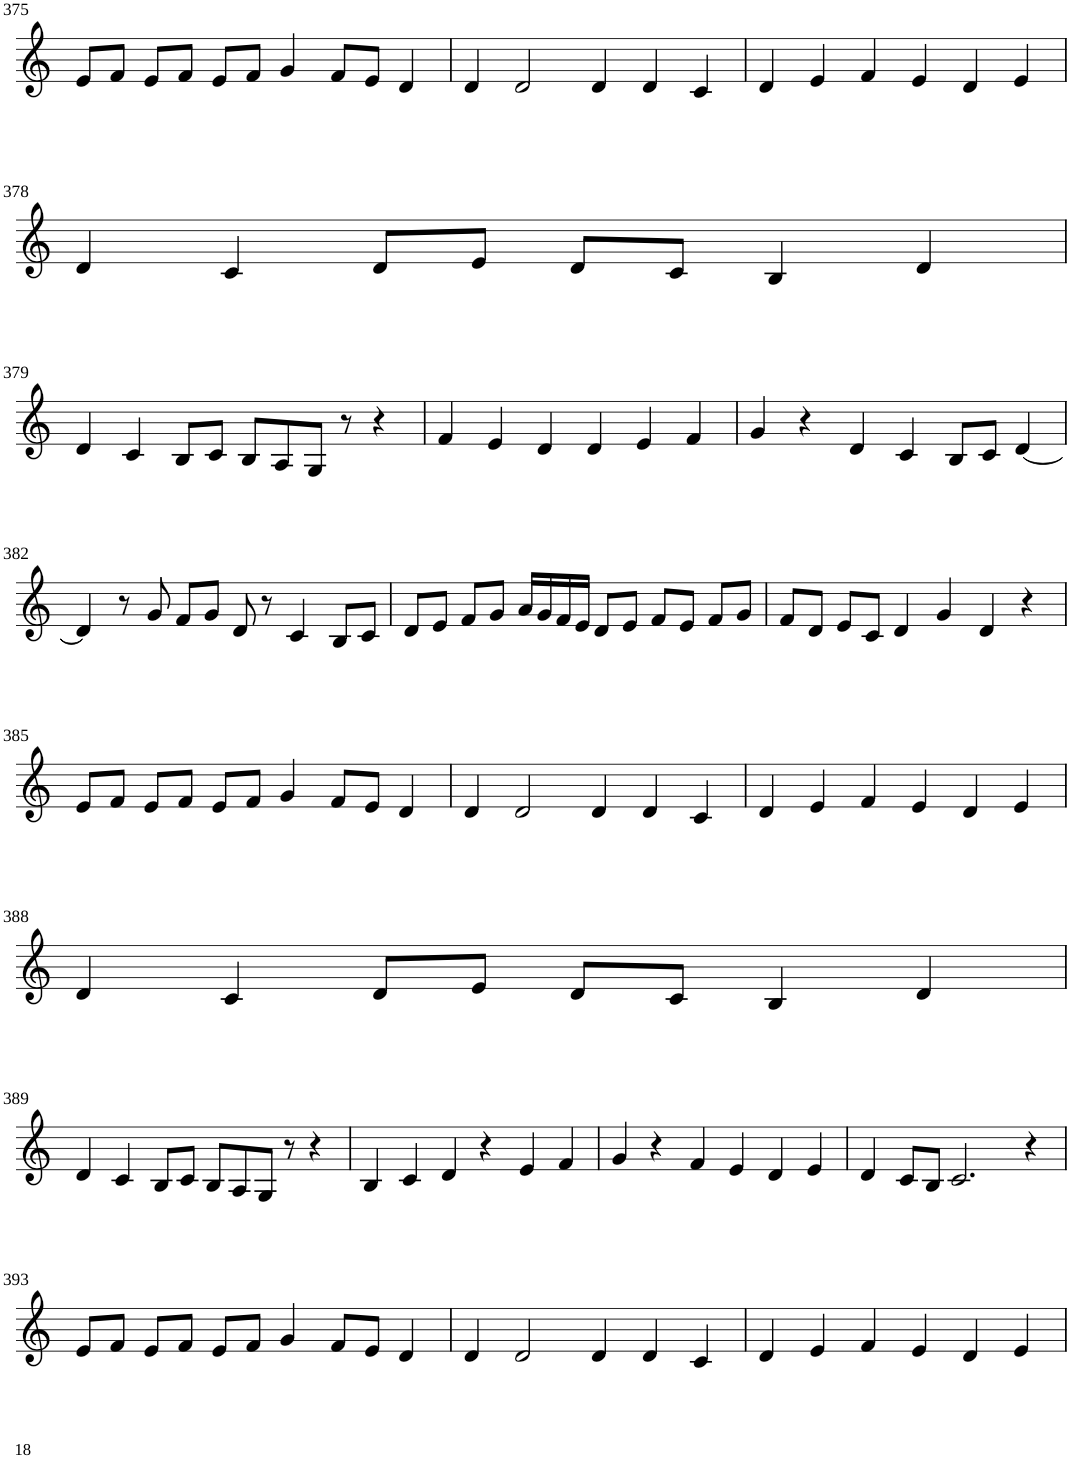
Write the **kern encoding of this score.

**kern
*part1
*staff1
*I"Violin
!!LO:PB:g=z
*clefG2
*k[]
*M6/4
=375
8e/L
8f/J
8e/L
8f/J
8e/L
8f/J
4g/
8f/L
8e/J
4d/
=376
4d/
2d/
4d/
4d/
4c/
=377
4d/
4e/
4f/
4e/
4d/
4e/
!!LO:LB:g=z
=378
4d/
4c/
8d/L
8e/J
8d/L
8c/J
4B/
4d/
!!LO:LB:g=z
=379
4d/
4c/
8B/L
8c/J
8B/L
8A/
8G/J
8r
4r
=380
4f/
4e/
4d/
4d/
4e/
4f/
=381
4g/
4r
4d/
4c/
8B/L
8c/J
[4d/
!!LO:LB:g=z
=382
4d/]
8r
8g/
8f/L
8g/J
8d/
8r
4c/
8B/L
8c/J
=383
8d/L
8e/J
8f/L
8g/J
16a/LL
16g/
16f/
16e/JJ
8d/L
8e/J
8f/L
8e/J
8f/L
8g/J
=384
8f/L
8d/J
8e/L
8c/J
4d/
4g/
4d/
4r
!!LO:LB:g=z
=385
8e/L
8f/J
8e/L
8f/J
8e/L
8f/J
4g/
8f/L
8e/J
4d/
=386
4d/
2d/
4d/
4d/
4c/
=387
4d/
4e/
4f/
4e/
4d/
4e/
!!LO:LB:g=z
=388
4d/
4c/
8d/L
8e/J
8d/L
8c/J
4B/
4d/
!!LO:LB:g=z
=389
4d/
4c/
8B/L
8c/J
8B/L
8A/
8G/J
8r
4r
=390
4B/
4c/
4d/
4r
4e/
4f/
=391
4g/
4r
4f/
4e/
4d/
4e/
=392
4d/
8c/L
8B/J
2.c/
4r
!!LO:LB:g=z
=393
8e/L
8f/J
8e/L
8f/J
8e/L
8f/J
4g/
8f/L
8e/J
4d/
=394
4d/
2d/
4d/
4d/
4c/
=395
4d/
4e/
4f/
4e/
4d/
4e/
=
*-
